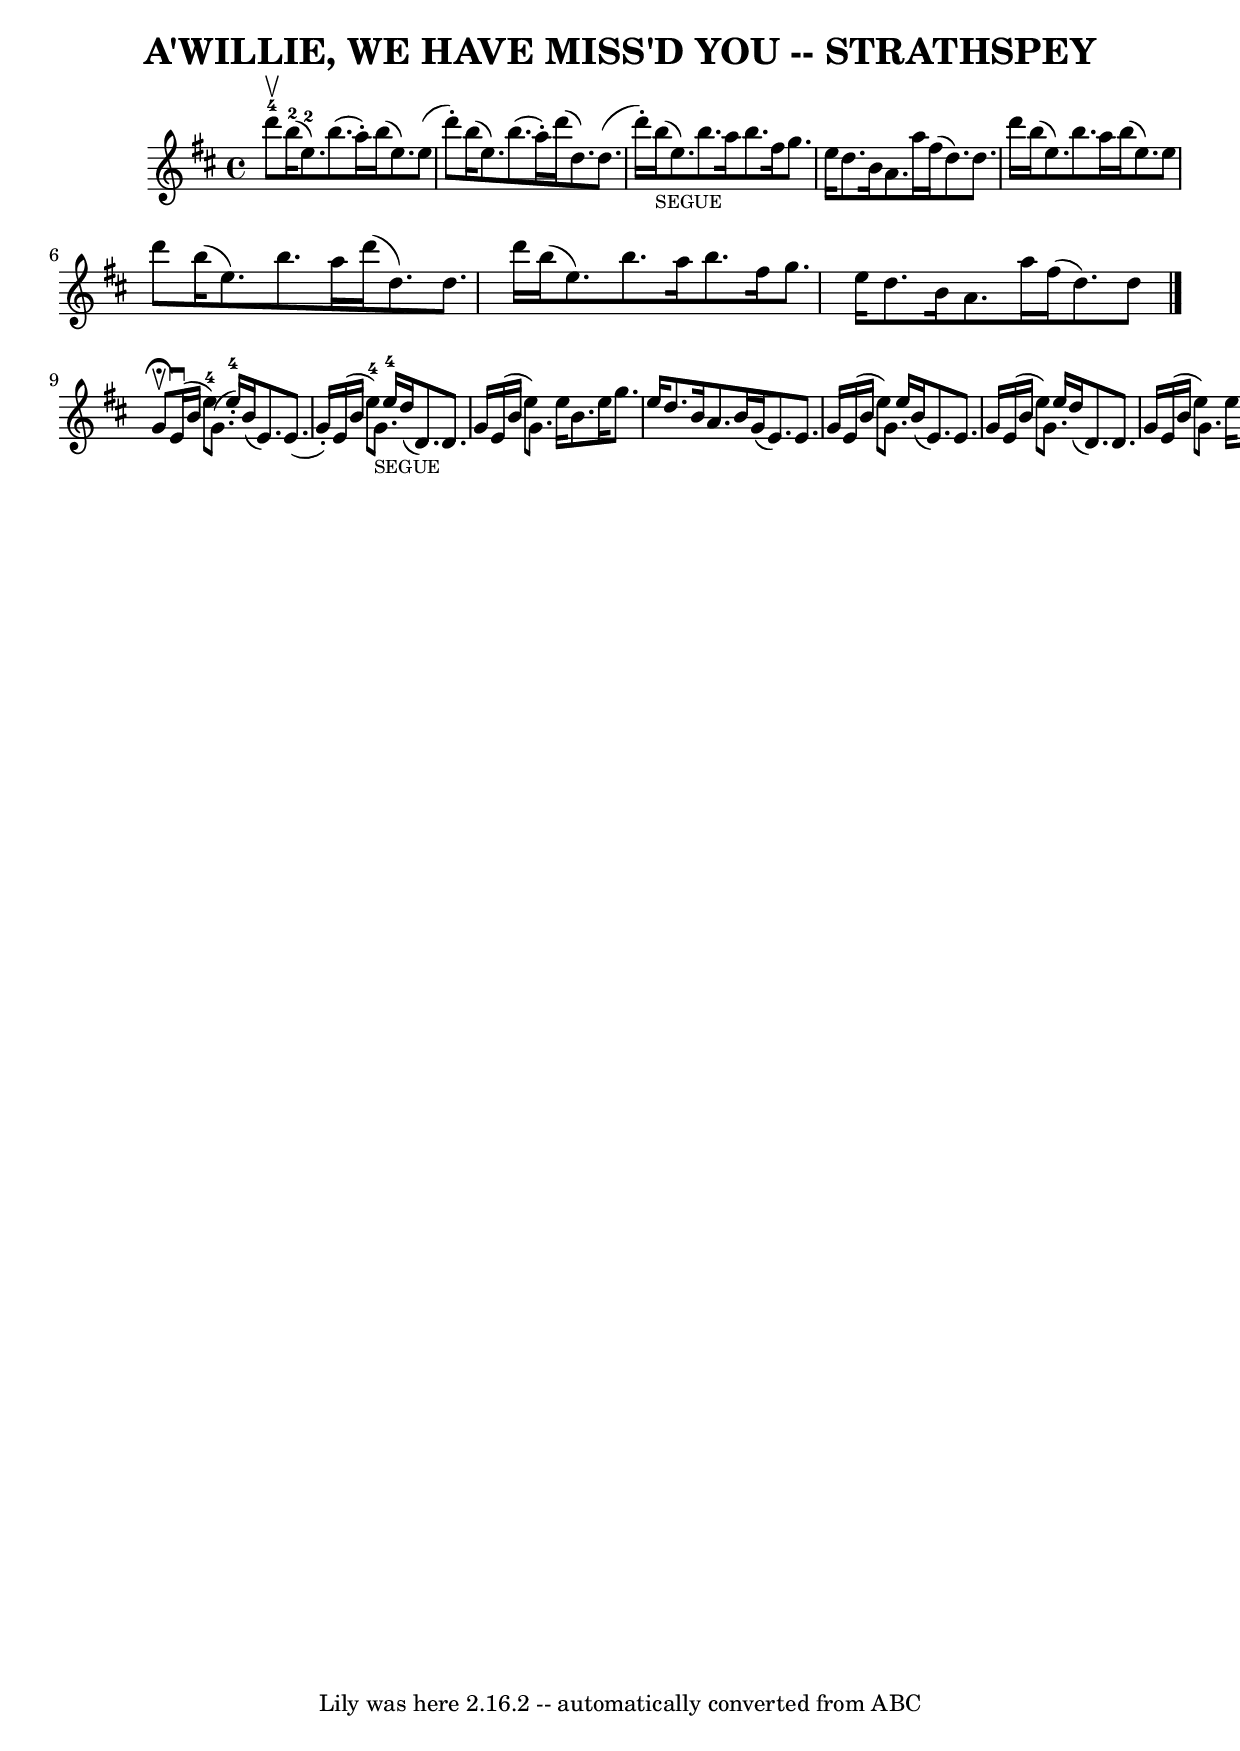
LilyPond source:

\version "2.16.2"
\include "Mammoth.ily"
\header {
  %% book = "Ryan's Mammoth Collection of Fiddle Tunes"
  composer = ""
  crossRefNumber = "1"
  footnotes = ""
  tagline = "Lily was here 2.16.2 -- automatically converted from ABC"
  title = "A'WILLIE, WE HAVE MISS'D YOU -- STRATHSPEY"

}
voicedefault =  {


  \override Staff.TimeSignature #'style = #'C
  \time 4/4 
  \key e \dorian
  d'''8-4^\upbow   |
  b''16-2(
  e''8.-2) b''8. (a''16 -.) b''16 (e''8.) e''8 (d'''8 -. -)   |
  b''16 (e''8.) b''8. (a''16 -.) d'''16 (d''8.  -) d''8. (d'''16 -.)   |
  b''16_\segue(e''8.)   
  b''8. a''16 b''8. fis''16 g''8. e''16    |
  d''8.    
  b'16 a'8. a''16 fis''16 (d''8.) d''8. d'''16    |
  
  b''16 (e''8.) b''8. a''16 b''16 (e''8.) e''8 d'''8    
  |
  b''16 (e''8.) b''8. a''16 d'''16 (d''8.) d''8. 
  d'''16    |
  b''16 (e''8.) b''8. a''16 b''8.    
  fis''16 g''8. e''16    |
  d''8. b'16 a'8. a''16    
  fis''16 (d''8.) d''8    \bar "|." g'8^\fermata^\upbow   |
  
  e'16 (^\downbow b'16 e''8-4) g'8. (e''16-4-.) b'16 (
  e'8.) e'8. (g'16 -.)   |
  e'16 (b'16 e''8-4)     
  g'8._\segue e''16-4 d''16 (d'8.) d'8. g'16    |
  
  e'16 (b'16 e''8) g'8. e''16 b'8. e''16 g''8. e''16    
  |
  d''8. b'16 a'8. b'16 g'16 (e'8.) e'8. g'16    
  |
  e'16 (b'16 e''8) g'8. e''16 b'16 (e'8.)   
  e'8. g'16    |
  e'16 (b'16 e''8) g'8. e''16 d''16 (
  d'8.) d'8. g'16    |
  e'16 (b'16 e''8) g'8.    
  e''16 b'8. e''16 g''8. b''16-2   |
  d'''16-4(
  cis'''16 b''16 a''16) d'''8.-4 a''16-1 fis''16-1(
  d''8.-3) d''8-1   \bar "|."   

}

\score{
  <<

    \context Staff="default"
    {
      \voicedefault 
      
    }

  >>
  \layout {
    
  }
  \midi {
  }

}
